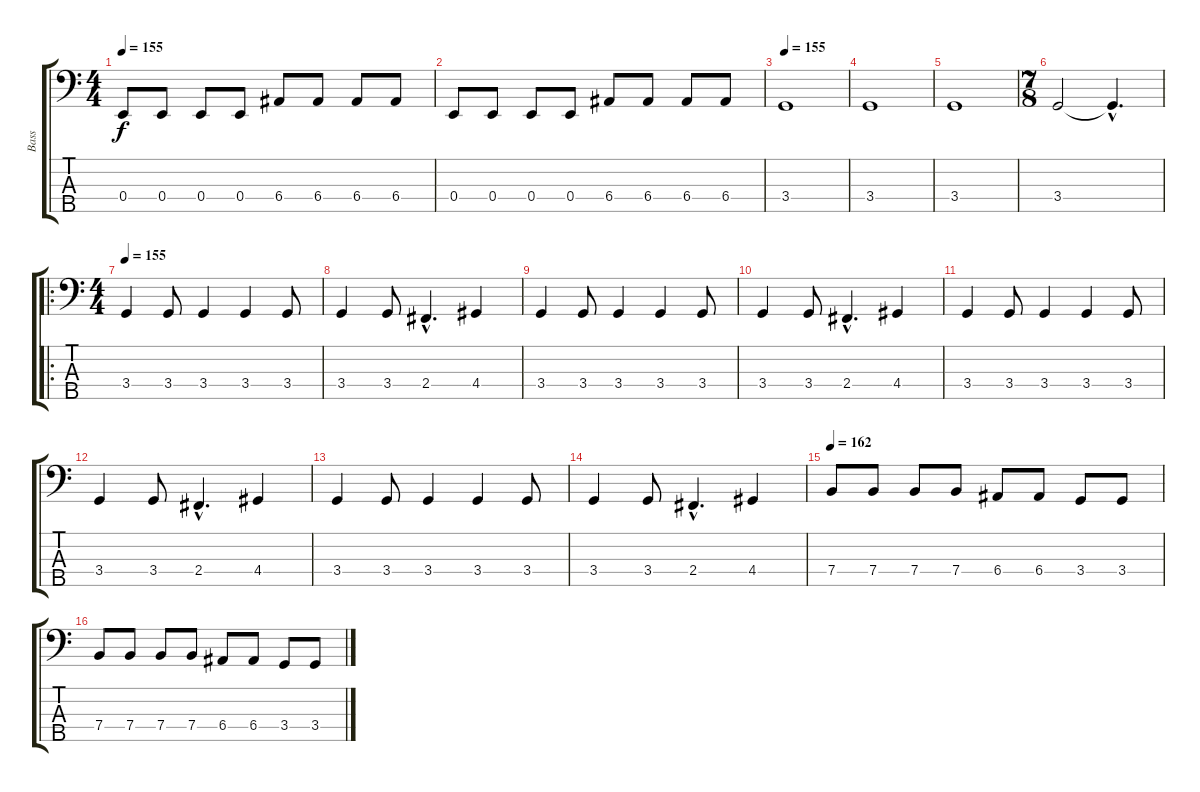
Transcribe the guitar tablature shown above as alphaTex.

\track ("Bass" "Bass") {instrument electricbassfinger}
\staff {score tabs}
\tuning (G2 D2 A1 E1 B0) {hide}
\ts (4 4)
\tempo 155
\clef f4
\ks c
0.4.8{dy f} 0.4.8 0.4.8 0.4.8 6.4.8 6.4.8 6.4.8 6.4.8 |
0.4.8 0.4.8 0.4.8 0.4.8 6.4.8 6.4.8 6.4.8 6.4.8 |
\tempo 155
3.4.1 |
3.4.1 |
3.4.1 |
\ts (7 8)
3.4.2 3.4{hac t}.4{d} |
\ro
\ts (4 4)
\tempo 155
3.4.4 3.4.8 3.4.4 3.4.4 3.4.8 |
3.4.4 3.4.8 2.4{hac}.4{d} 4.4.4 |
3.4.4 3.4.8 3.4.4 3.4.4 3.4.8 |
3.4.4 3.4.8 2.4{hac}.4{d} 4.4.4 |
3.4.4 3.4.8 3.4.4 3.4.4 3.4.8 |
3.4.4 3.4.8 2.4{hac}.4{d} 4.4.4 |
3.4.4 3.4.8 3.4.4 3.4.4 3.4.8 |
3.4.4 3.4.8 2.4{hac}.4{d} 4.4.4 |
\tempo 162
7.4.8 7.4.8 7.4.8 7.4.8 6.4.8 6.4.8 3.4.8 3.4.8 |
7.4.8 7.4.8 7.4.8 7.4.8 6.4.8 6.4.8 3.4.8 3.4.8
